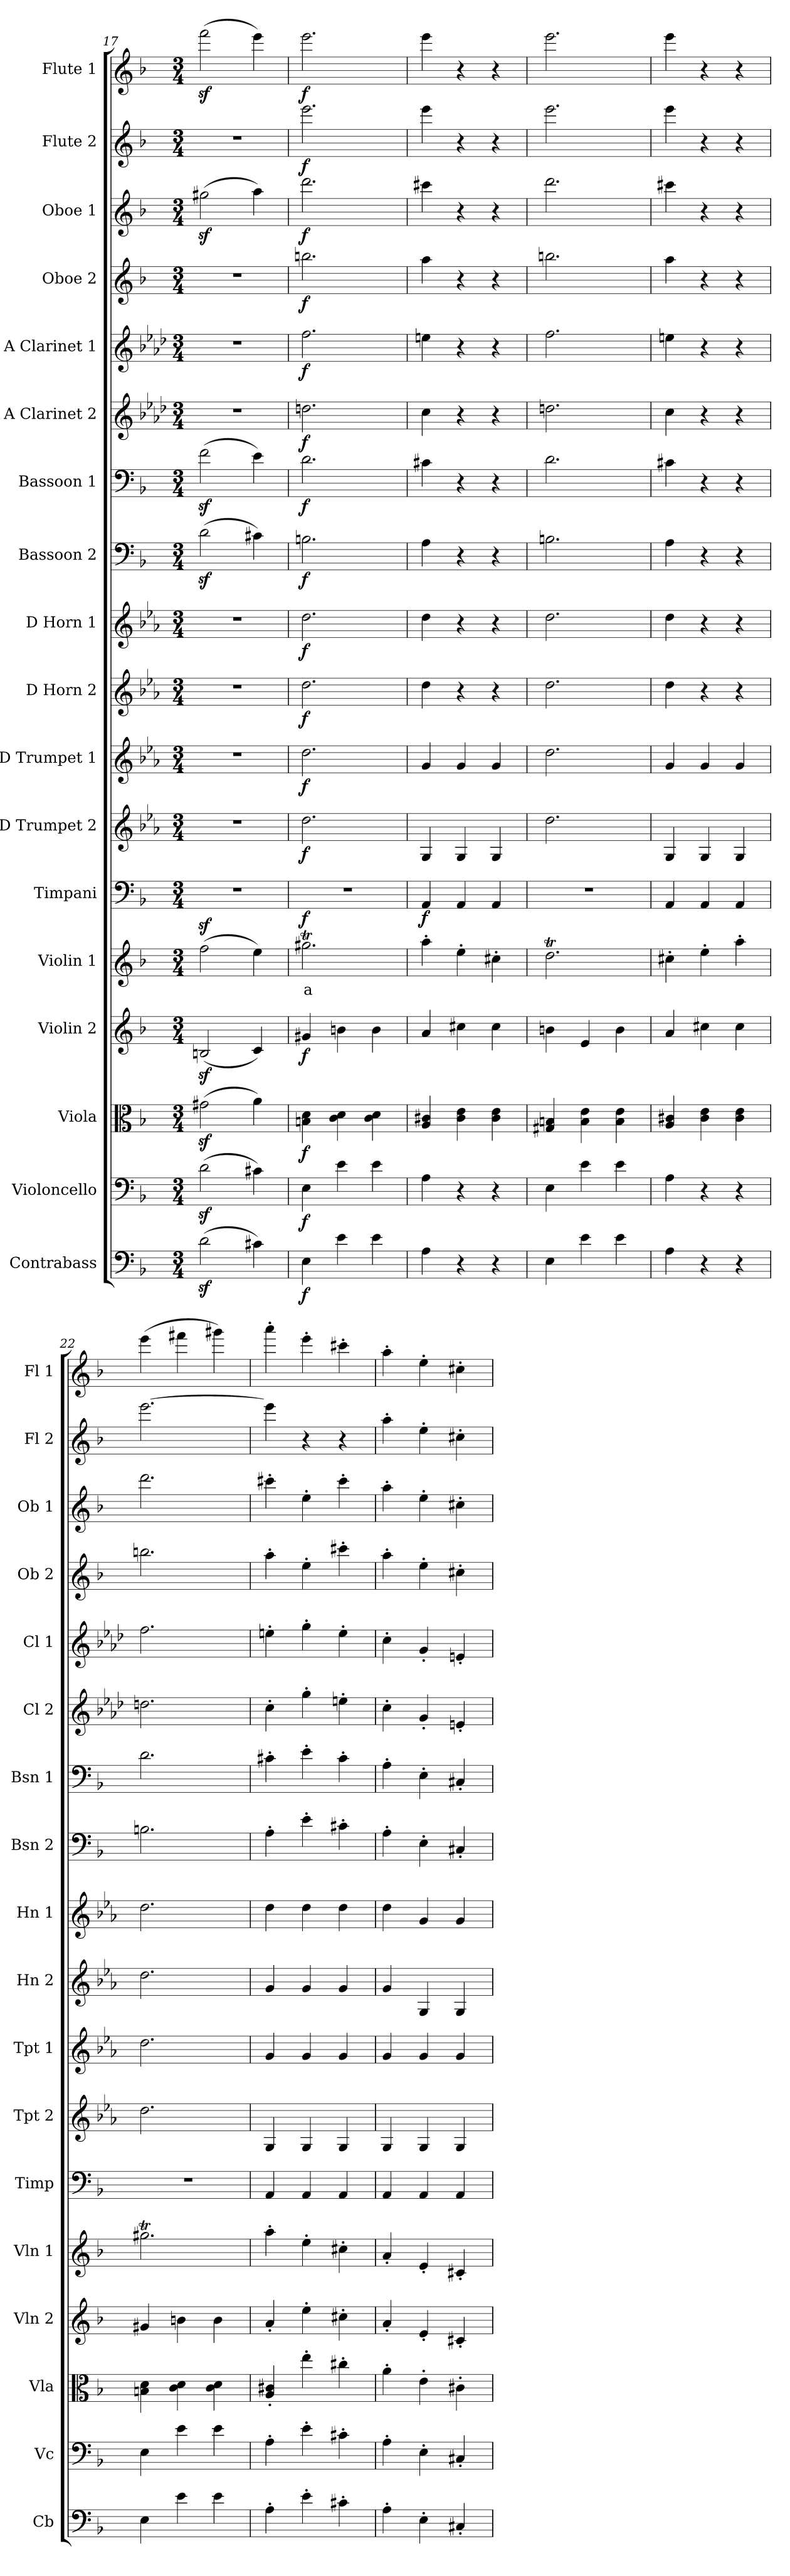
**kern	**dynam	**kern	**dynam	**kern	**dynam	**kern	**dynam	**kern	**text	**dynam	**kern	**dynam	**kern	**dynam	**kern	**dynam	**kern	**dynam	**kern	**dynam	**kern	**dynam	**kern	**dynam	**kern	**dynam	**kern	**dynam	**kern	**dynam	**kern	**dynam	**kern	**dynam	**kern	**dynam
*part18	*part18	*part17	*part17	*part16	*part16	*part15	*part15	*part14	*part14	*part14	*part13	*part13	*part12	*part12	*part11	*part11	*part10	*part10	*part9	*part9	*part8	*part8	*part7	*part7	*part6	*part6	*part5	*part5	*part4	*part4	*part3	*part3	*part2	*part2	*part1	*part1
*staff18	*staff18	*staff17	*staff17	*staff16	*staff16	*staff15	*staff15	*staff14	*staff14	*staff14	*staff13	*staff13	*staff12	*staff12	*staff11	*staff11	*staff10	*staff10	*staff9	*staff9	*staff8	*staff8	*staff7	*staff7	*staff6	*staff6	*staff5	*staff5	*staff4	*staff4	*staff3	*staff3	*staff2	*staff2	*staff1	*staff1
*I"Contrabass	*	*I"Violoncello	*	*I"Viola	*	*I"Violin 2	*	*I"Violin 1	*	*	*I"Timpani	*	*I"D Trumpet 2	*	*I"D Trumpet 1	*	*I"D Horn 2	*	*I"D Horn 1	*	*I"Bassoon 2	*	*I"Bassoon 1	*	*I"A Clarinet 2	*	*I"A Clarinet 1	*	*I"Oboe 2	*	*I"Oboe 1	*	*I"Flute 2	*	*I"Flute 1	*
*I'Cb	*	*I'Vc	*	*I'Vla	*	*I'Vln 2	*	*I'Vln 1	*	*	*I'Timp	*	*I'Tpt 2	*	*I'Tpt 1	*	*I'Hn 2	*	*I'Hn 1	*	*I'Bsn 2	*	*I'Bsn 1	*	*I'Cl 2	*	*I'Cl 1	*	*I'Ob 2	*	*I'Ob 1	*	*I'Fl 2	*	*I'Fl 1	*
*clefF4	*	*clefF4	*	*clefC3	*	*clefG2	*	*clefG2	*	*	*clefF4	*	*clefG2	*	*clefG2	*	*clefG2	*	*clefG2	*	*clefF4	*	*clefF4	*	*clefG2	*	*clefG2	*	*clefG2	*	*clefG2	*	*clefG2	*	*clefG2	*
*ITrd7c12	*	*	*	*	*	*	*	*	*	*	*	*	*ITrd-1c-2	*	*ITrd-1c-2	*	*ITrd6c10	*	*ITrd6c10	*	*	*	*	*	*ITrd2c3	*	*ITrd2c3	*	*	*	*	*	*	*	*	*
*k[b-]	*	*k[b-]	*	*k[b-]	*	*k[b-]	*	*k[b-]	*	*	*k[b-]	*	*k[b-]	*	*k[b-]	*	*k[b-]	*	*k[b-]	*	*k[b-]	*	*k[b-]	*	*k[b-]	*	*k[b-]	*	*k[b-]	*	*k[b-]	*	*k[b-]	*	*k[b-]	*
*M3/4	*	*M3/4	*	*M3/4	*	*M3/4	*	*M3/4	*	*	*M3/4	*	*M3/4	*	*M3/4	*	*M3/4	*	*M3/4	*	*M3/4	*	*M3/4	*	*M3/4	*	*M3/4	*	*M3/4	*	*M3/4	*	*M3/4	*	*M3/4	*
=17	=17	=17	=17	=17	=17	=17	=17	=17	=17	=17	=17	=17	=17	=17	=17	=17	=17	=17	=17	=17	=17	=17	=17	=17	=17	=17	=17	=17	=17	=17	=17	=17	=17	=17	=17	=17
(2Dz<\	.	(2dz<\	.	(2g#Xz<\	.	(2Bnz</	.	(2ffz<\	.	.	2.r	.	2.r	.	2.r	.	2.r	.	2.r	.	(2dz<\	.	(2fz<\	.	2.r	.	2.r	.	2.r	.	(2gg#Xz<\	.	2.r	.	(2fffz<\	.
4C#X\)	.	4c#X\)	.	4a\)	.	4c/)	.	4ee\)	.	.	.	.	.	.	.	.	.	.	.	.	4c#X\)	.	4e\)	.	.	.	.	.	.	.	4aa\)	.	.	.	4eee\)	.
=18	=18	=18	=18	=18	=18	=18	=18	=18	=18	=18	=18	=18	=18	=18	=18	=18	=18	=18	=18	=18	=18	=18	=18	=18	=18	=18	=18	=18	=18	=18	=18	=18	=18	=18	=18	=18
!	!LO:DY:b	!	!LO:DY:b	!	!LO:DY:b	!	!LO:DY:b	!	!LO:LY:b:color=#FF0000	!LO:DY:b	!	!	!	!LO:DY:b	!	!LO:DY:b	!	!LO:DY:b	!	!LO:DY:b	!	!LO:DY:b	!	!LO:DY:b	!	!LO:DY:b	!	!LO:DY:b	!	!LO:DY:b	!	!LO:DY:b	!	!LO:DY:b	!	!LO:DY:b
4EE\	f	4E\	f	4Bn\ 4d\	f	4g#X/	f	2.gg#Xt\	a	f	2.r	.	2.ee\	f	2.ee\	f	2.e\	f	2.e\	f	2.Bn\	f	2.d\	f	2.bn\	f	2.dd\	f	2.bbn\	f	2.ddd\	f	2.eee\	f	2.eee\	f
4E\	.	4e\	.	4c\ 4d\	.	4bn\	.	.	.	.	.	.	.	.	.	.	.	.	.	.	.	.	.	.	.	.	.	.	.	.	.	.	.	.	.	.
4E\	.	4e\	.	4c\ 4d\	.	4b\	.	.	.	.	.	.	.	.	.	.	.	.	.	.	.	.	.	.	.	.	.	.	.	.	.	.	.	.	.	.
=19	=19	=19	=19	=19	=19	=19	=19	=19	=19	=19	=19	=19	=19	=19	=19	=19	=19	=19	=19	=19	=19	=19	=19	=19	=19	=19	=19	=19	=19	=19	=19	=19	=19	=19	=19	=19
!	!	!	!	!	!	!	!	!	!	!	!	!LO:DY:b	!	!	!	!	!	!	!	!	!	!	!	!	!	!	!	!	!	!	!	!	!	!	!	!
4AA\	.	4A\	.	4A/ 4c#X/	.	4a/	.	4aa'\	.	.	4AA/	f	4A/	.	4a/	.	4e\	.	4e\	.	4A\	.	4c#X\	.	4a\	.	4cc#X\	.	4aa\	.	4ccc#X\	.	4eee\	.	4eee\	.
4r	.	4r	.	4c#\ 4e\	.	4cc#X\	.	4ee'\	.	.	4AA/	.	4A/	.	4a/	.	4r	.	4r	.	4r	.	4r	.	4r	.	4r	.	4r	.	4r	.	4r	.	4r	.
4r	.	4r	.	4c#\ 4e\	.	4cc#\	.	4cc#X'\	.	.	4AA/	.	4A/	.	4a/	.	4r	.	4r	.	4r	.	4r	.	4r	.	4r	.	4r	.	4r	.	4r	.	4r	.
=20	=20	=20	=20	=20	=20	=20	=20	=20	=20	=20	=20	=20	=20	=20	=20	=20	=20	=20	=20	=20	=20	=20	=20	=20	=20	=20	=20	=20	=20	=20	=20	=20	=20	=20	=20	=20
4EE\	.	4E\	.	4G#X/ 4Bn/	.	4bn\	.	2.ddT\	.	.	2.r	.	2.ee\	.	2.ee\	.	2.e\	.	2.e\	.	2.Bn\	.	2.d\	.	2.bn\	.	2.dd\	.	2.bbn\	.	2.ddd\	.	2.eee\	.	2.eee\	.
4E\	.	4e\	.	4B\ 4e\	.	4e/	.	.	.	.	.	.	.	.	.	.	.	.	.	.	.	.	.	.	.	.	.	.	.	.	.	.	.	.	.	.
4E\	.	4e\	.	4B\ 4e\	.	4b\	.	.	.	.	.	.	.	.	.	.	.	.	.	.	.	.	.	.	.	.	.	.	.	.	.	.	.	.	.	.
=21	=21	=21	=21	=21	=21	=21	=21	=21	=21	=21	=21	=21	=21	=21	=21	=21	=21	=21	=21	=21	=21	=21	=21	=21	=21	=21	=21	=21	=21	=21	=21	=21	=21	=21	=21	=21
4AA\	.	4A\	.	4A/ 4c#X/	.	4a/	.	4cc#X'\	.	.	4AA/	.	4A/	.	4a/	.	4e\	.	4e\	.	4A\	.	4c#X\	.	4a\	.	4cc#X\	.	4aa\	.	4ccc#X\	.	4eee\	.	4eee\	.
4r	.	4r	.	4c#\ 4e\	.	4cc#X\	.	4ee'\	.	.	4AA/	.	4A/	.	4a/	.	4r	.	4r	.	4r	.	4r	.	4r	.	4r	.	4r	.	4r	.	4r	.	4r	.
4r	.	4r	.	4c#\ 4e\	.	4cc#\	.	4aa'\	.	.	4AA/	.	4A/	.	4a/	.	4r	.	4r	.	4r	.	4r	.	4r	.	4r	.	4r	.	4r	.	4r	.	4r	.
=22	=22	=22	=22	=22	=22	=22	=22	=22	=22	=22	=22	=22	=22	=22	=22	=22	=22	=22	=22	=22	=22	=22	=22	=22	=22	=22	=22	=22	=22	=22	=22	=22	=22	=22	=22	=22
4EE\	.	4E\	.	4Bn\ 4d\	.	4g#X/	.	2.gg#Xt\	.	.	2.r	.	2.ee\	.	2.ee\	.	2.e\	.	2.e\	.	2.Bn\	.	2.d\	.	2.bn\	.	2.dd\	.	2.bbn\	.	2.ddd\	.	[2.eee\	.	(4eee\	.
4E\	.	4e\	.	4c\ 4d\	.	4bn\	.	.	.	.	.	.	.	.	.	.	.	.	.	.	.	.	.	.	.	.	.	.	.	.	.	.	.	.	4fff#X\	.
4E\	.	4e\	.	4c\ 4d\	.	4b\	.	.	.	.	.	.	.	.	.	.	.	.	.	.	.	.	.	.	.	.	.	.	.	.	.	.	.	.	4ggg#X\)	.
!!LO:PB:g=z
=23	=23	=23	=23	=23	=23	=23	=23	=23	=23	=23	=23	=23	=23	=23	=23	=23	=23	=23	=23	=23	=23	=23	=23	=23	=23	=23	=23	=23	=23	=23	=23	=23	=23	=23	=23	=23
4AA'\	.	4A'\	.	4A/' 4c#X/'	.	4a'/	.	4aa'\	.	.	4AA/	.	4A/	.	4a/	.	4A/	.	4e\	.	4A'\	.	4c#X'\	.	4a'\	.	4cc#X'\	.	4aa'\	.	4ccc#X'\	.	4eee\]	.	4aaa'\	.
4E'\	.	4e'\	.	4ee'\	.	4ee'\	.	4ee'\	.	.	4AA/	.	4A/	.	4a/	.	4A/	.	4e\	.	4e'\	.	4e'\	.	4ee'\	.	4ee'\	.	4ee'\	.	4ee'\	.	4r	.	4eee'\	.
4C#X'\	.	4c#X'\	.	4cc#X'\	.	4cc#X'\	.	4cc#X'\	.	.	4AA/	.	4A/	.	4a/	.	4A/	.	4e\	.	4c#X'\	.	4c#'\	.	4cc#X'\	.	4cc#'\	.	4ccc#X'\	.	4ccc#'\	.	4r	.	4ccc#X'\	.
=24	=24	=24	=24	=24	=24	=24	=24	=24	=24	=24	=24	=24	=24	=24	=24	=24	=24	=24	=24	=24	=24	=24	=24	=24	=24	=24	=24	=24	=24	=24	=24	=24	=24	=24	=24	=24
4AA'\	.	4A'\	.	4a'\	.	4a'/	.	4a'/	.	.	4AA/	.	4A/	.	4a/	.	4A/	.	4e\	.	4A'\	.	4A'\	.	4a'\	.	4a'\	.	4aa'\	.	4aa'\	.	4aa'\	.	4aa'\	.
4EE'\	.	4E'\	.	4e'\	.	4e'/	.	4e'/	.	.	4AA/	.	4A/	.	4a/	.	4AA/	.	4A/	.	4E'\	.	4E'\	.	4e'/	.	4e'/	.	4ee'\	.	4ee'\	.	4ee'\	.	4ee'\	.
4CC#X'/	.	4C#X'/	.	4c#X'\	.	4c#X'/	.	4c#X'/	.	.	4AA/	.	4A/	.	4a/	.	4AA/	.	4A/	.	4C#X'/	.	4C#X'/	.	4c#X'/	.	4c#X'/	.	4cc#X'\	.	4cc#X'\	.	4cc#X'\	.	4cc#X'\	.
=	=	=	=	=	=	=	=	=	=	=	=	=	=	=	=	=	=	=	=	=	=	=	=	=	=	=	=	=	=	=	=	=	=	=	=	=
*-	*-	*-	*-	*-	*-	*-	*-	*-	*-	*-	*-	*-	*-	*-	*-	*-	*-	*-	*-	*-	*-	*-	*-	*-	*-	*-	*-	*-	*-	*-	*-	*-	*-	*-	*-	*-
